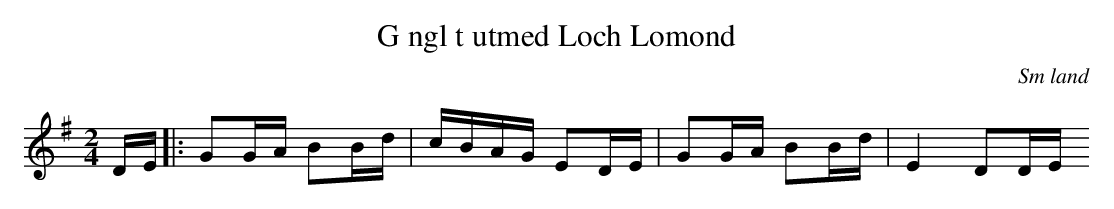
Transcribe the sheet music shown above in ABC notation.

X:1
T:G ngl t utmed Loch Lomond
O:Sm land
M:2/4
L:1/8
K:G
D/2E/2|:GG/2A/2 BB/2d/2 | c/2B/2A/2G/2 ED/2E/2 | GG/2A/2 BB/2d/2 | E2 DD/2E/2
